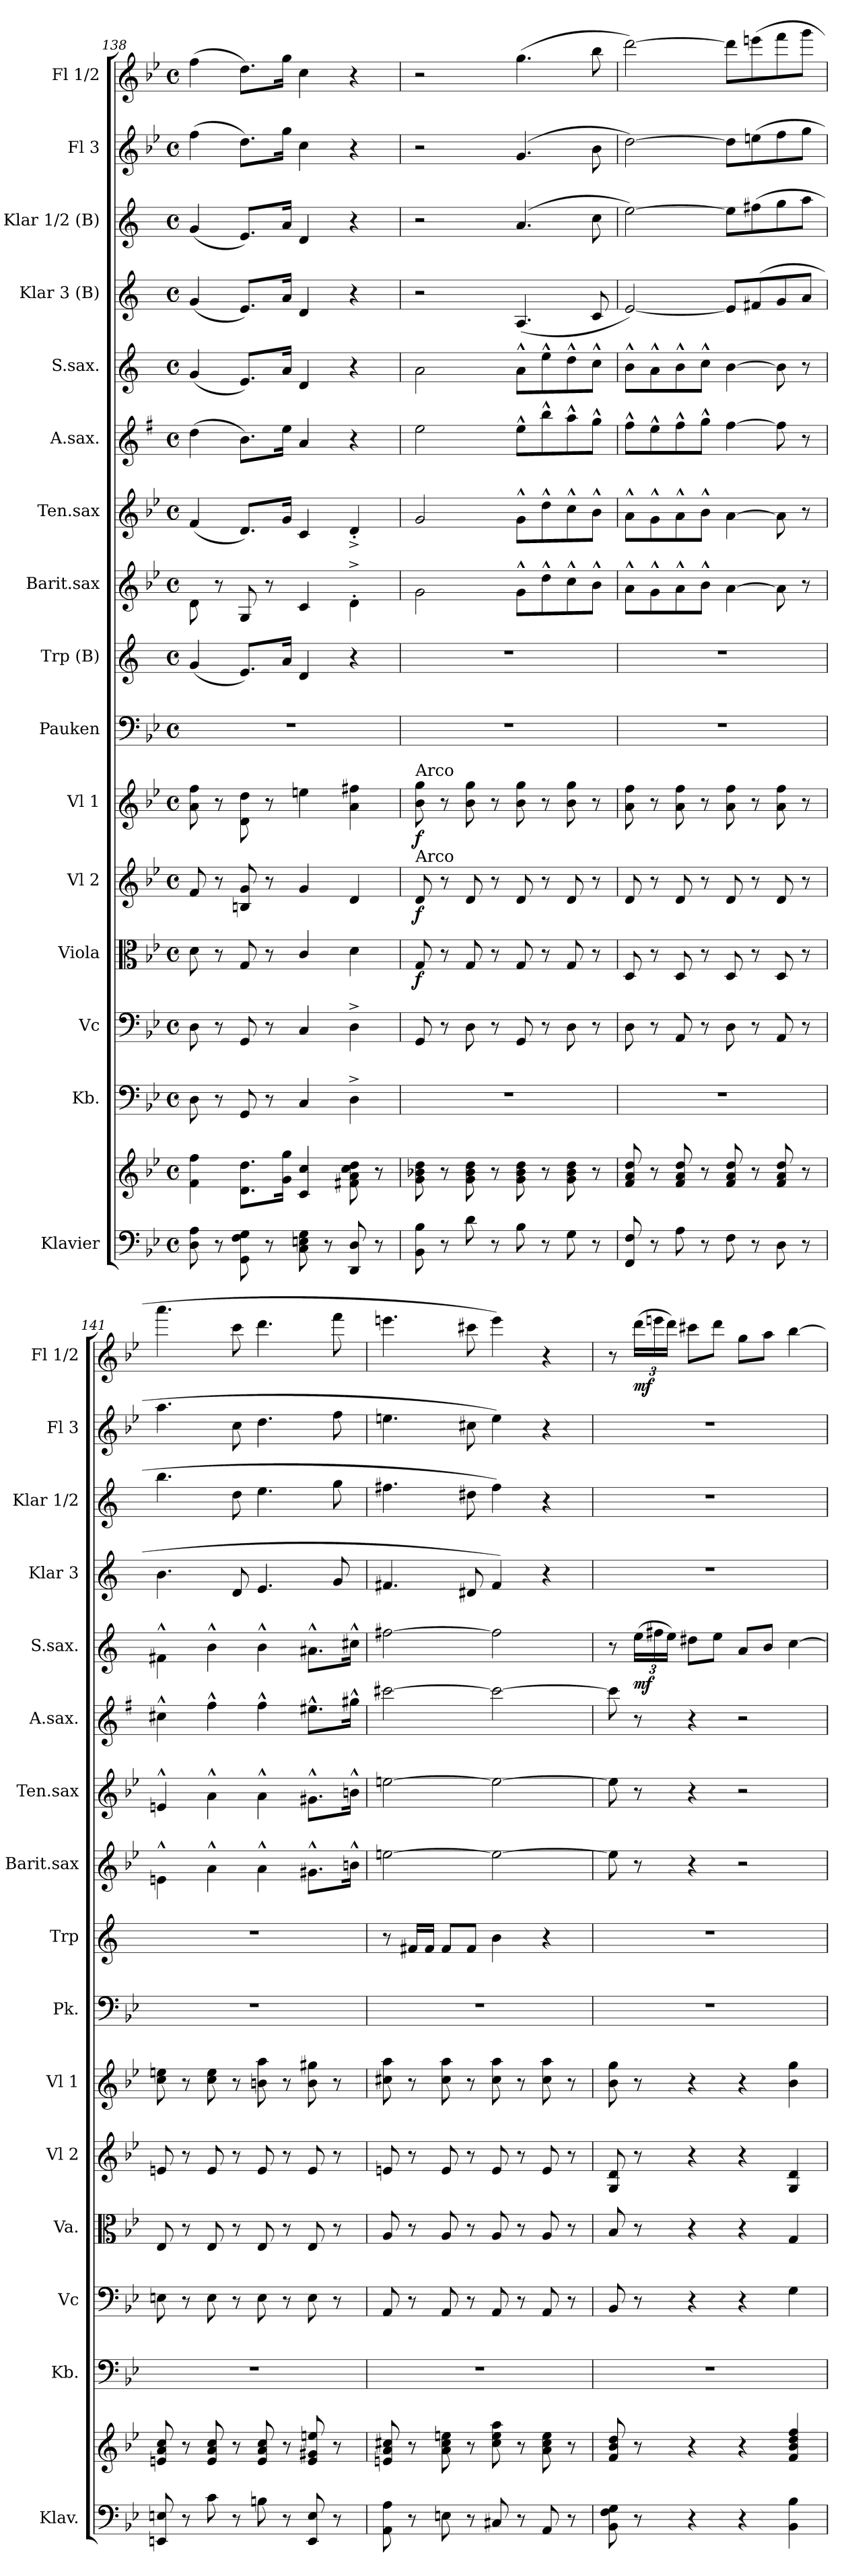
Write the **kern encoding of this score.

**kern	**kern	**kern	**kern	**kern	**dynam	**kern	**dynam	**kern	**dynam	**kern	**kern	**kern	**kern	**kern	**kern	**dynam	**kern	**kern	**kern	**kern	**dynam
*part16	*part16	*part15	*part14	*part13	*part13	*part12	*part12	*part11	*part11	*part10	*part9	*part8	*part7	*part6	*part5	*part5	*part4	*part3	*part2	*part1	*part1
*staff17	*staff16	*staff15	*staff14	*staff13	*staff13	*staff12	*staff12	*staff11	*staff11	*staff10	*staff9	*staff8	*staff7	*staff6	*staff5	*staff5	*staff4	*staff3	*staff2	*staff1	*staff1
*I"Klavier	*	*I"Kb.	*I"Vc	*I"Viola	*	*I"Vl 2	*	*I"Vl 1	*	*I"Pauken	*I"Trp (B)	*I"Barit.sax	*I"Ten.sax	*I"A.sax.	*I"S.sax.	*	*I"Klar 3 (B)	*I"Klar 1/2 (B)	*I"Fl 3	*I"Fl 1/2	*
*I'Klav.	*	*I'Kb.	*I'Vc	*I'Va.	*	*I'Vl 2	*	*I'Vl 1	*	*I'Pk.	*I'Trp	*I'Barit.sax	*I'Ten.sax	*I'A.sax.	*I'S.sax.	*	*I'Klar 3	*I'Klar 1/2	*I'Fl 3	*I'Fl 1/2	*
!!LO:PB:g=z
*clefF4	*clefG2	*clefF4	*clefF4	*clefC3	*	*clefG2	*	*clefG2	*	*clefF4	*clefG2	*clefG2	*clefG2	*clefG2	*clefG2	*	*clefG2	*clefG2	*clefG2	*clefG2	*
*	*	*ITrd7c12	*	*	*	*	*	*	*	*	*ITrd1c2	*ITrd12c21	*ITrd8c14	*ITrd5c9	*ITrd1c2	*	*ITrd1c2	*ITrd1c2	*	*	*
*k[b-e-]	*k[b-e-]	*k[b-e-]	*k[b-e-]	*k[b-e-]	*	*k[b-e-]	*	*k[b-e-]	*	*k[b-e-]	*k[b-e-]	*k[b-e-]	*k[b-e-]	*k[b-e-]	*k[b-e-]	*	*k[b-e-]	*k[b-e-]	*k[b-e-]	*k[b-e-]	*
*g:	*g:	*g:	*g:	*g:	*	*g:	*	*g:	*	*g:	*g:	*g:	*g:	*g:	*g:	*	*g:	*g:	*g:	*g:	*
*M4/4	*M4/4	*M4/4	*M4/4	*M4/4	*	*M4/4	*	*M4/4	*	*M4/4	*M4/4	*M4/4	*M4/4	*M4/4	*M4/4	*	*M4/4	*M4/4	*M4/4	*M4/4	*
*met(c)	*met(c)	*met(c)	*met(c)	*met(c)	*	*met(c)	*	*met(c)	*	*met(c)	*met(c)	*met(c)	*met(c)	*met(c)	*met(c)	*	*met(c)	*met(c)	*met(c)	*met(c)	*
=138	=138	=138	=138	=138	=138	=138	=138	=138	=138	=138	=138	=138	=138	=138	=138	=138	=138	=138	=138	=138	=138
8D\ 8A\	4f\ 4ff\	8DD\	8D\	8d\	.	8f/	.	8a\ 8ff\	.	1r	(4f/	8D\	(4F/	(4f\	(4f/	.	(4f/	(4f/	(4ff\	(4ff\	.
8r	.	8r	8r	8r	.	8r	.	8r	.	.	.	8r	.	.	.	.	.	.	.	.	.
8GG\ 8F\ 8G\	8.d\ 8.dd\L	8GGG/	8GG/	8G/	.	8Bn/ 8g/	.	8d\ 8dd\	.	.	8.d/L)	8GG/	8.D/L)	8.d\L)	8.d/L)	.	8.d/L)	8.d/L)	8.dd\L)	8.dd\L)	.
8r	.	8r	8r	8r	.	8r	.	8r	.	.	.	8r	.	.	.	.	.	.	.	.	.
.	16g\ 16gg\Jk	.	.	.	.	.	.	.	.	.	16g/Jk	.	16G/Jk	16g\Jk	16g/Jk	.	16g/Jk	16g/Jk	16gg\Jk	16gg\Jk	.
8C\ 8En\ 8G\	4c/ 4cc/	4CC/	4C/	4c/	.	4g/	.	4een\	.	.	4c/	4C/	4C/	4c/	4c/	.	4c/	4c/	4cc\	4cc\	.
8r	.	.	.	.	.	.	.	.	.	.	.	.	.	.	.	.	.	.	.	.	.
8DD/ 8D/	8f#X\ 8a\ 8cc\ 8dd\	4DD^\	4D^\	4d>\	.	4d/	.	4a\ 4ff#X\	.	.	4r	4D^'\	4D^'/	4r	4r	.	4r	4r	4r	4r	.
8r	8r	.	.	.	.	.	.	.	.	.	.	.	.	.	.	.	.	.	.	.	.
=139	=139	=139	=139	=139	=139	=139	=139	=139	=139	=139	=139	=139	=139	=139	=139	=139	=139	=139	=139	=139	=139
!	!	!	!	!	!	!	!	!LO:TX:a:t=Arco	!	!	!	!	!	!	!	!	!	!	!	!	!
!	!	!	!	!	!	!LO:TX:a:t=Arco	!	!	!	!	!	!	!	!	!	!	!	!	!	!	!
!	!	!	!	!	!LO:DY:b	!	!LO:DY:b	!	!LO:DY:b	!	!	!	!	!	!	!	!	!	!	!	!
8BB-\ 8B-\	8g\ 8b-X\ 8dd\	1r	8GG/	8G/	f	8d/	f	8b-\ 8gg\	f	1r	1r	2G\	2G/	2g\	2g\	.	2r	2r	2r	2r	.
8r	8r	.	8r	8r	.	8r	.	8r	.	.	.	.	.	.	.	.	.	.	.	.	.
8d\	8g\ 8b-\ 8dd\	.	8D\	8G/	.	8d/	.	8b-\ 8gg\	.	.	.	.	.	.	.	.	.	.	.	.	.
8r	8r	.	8r	8r	.	8r	.	8r	.	.	.	.	.	.	.	.	.	.	.	.	.
8B-\	8g\ 8b-\ 8dd\	.	8GG/	8G/	.	8d/	.	8b-\ 8gg\	.	.	.	8G^^\L	8G^^\L	8g^^\L	8g^^\L	.	(4.G/	(4.g/	(4.g/	(4.gg\	.
8r	8r	.	8r	8r	.	8r	.	8r	.	.	.	8d^^\	8d^^\	8dd^^\	8dd^^\	.	.	.	.	.	.
8G\	8g\ 8b-\ 8dd\	.	8D\	8G/	.	8d/	.	8b-\ 8gg\	.	.	.	8c^^\	8c^^\	8cc^^\	8cc^^\	.	.	.	.	.	.
8r	8r	.	8r	8r	.	8r	.	8r	.	.	.	8B-^^\J	8B-^^\J	8b-^^\J	8b-^^\J	.	8B-/	8b-\	8b-\	8bb-\	.
=140	=140	=140	=140	=140	=140	=140	=140	=140	=140	=140	=140	=140	=140	=140	=140	=140	=140	=140	=140	=140	=140
8FF/ 8F/	8f/ 8a/ 8dd/	1r	8D\	8D/	.	8d/	.	8a\ 8ff\	.	1r	1r	8A^^\L	8A^^\L	8a^^\L	8a^^\L	.	[<2d/)	[>2dd\)	[>2dd\)	[>2ddd\)	.
8r	8r	.	8r	8r	.	8r	.	8r	.	.	.	8G^^\	8G^^\	8g^^\	8g^^\	.	.	.	.	.	.
8A\	8f/ 8a/ 8dd/	.	8AA/	8D/	.	8d/	.	8a\ 8ff\	.	.	.	8A^^\	8A^^\	8a^^\	8a^^\	.	.	.	.	.	.
8r	8r	.	8r	8r	.	8r	.	8r	.	.	.	8B-^^\J	8B-^^\J	8b-^^\J	8b-^^\J	.	.	.	.	.	.
8F\	8f/ 8a/ 8dd/	.	8D\	8D/	.	8d/	.	8a\ 8ff\	.	.	.	[>4A\	[>4A\	[>4a\	[>4a\	.	8d/L]	8dd\L]	8dd\L]	8ddd\L]	.
8r	8r	.	8r	8r	.	8r	.	8r	.	.	.	.	.	.	.	.	(8en/	(8een\	(8een\	(8eeen\	.
8D\	8f/ 8a/ 8dd/	.	8AA/	8D/	.	8d/	.	8a\ 8ff\	.	.	.	8A\]	8A\]	8a\]	8a\]	.	8f/	8ff\	8ff\	8fff\	.
8r	8r	.	8r	8r	.	8r	.	8r	.	.	.	8r	8r	8r	8r	.	8g/J	8gg\J	8gg\J	8ggg\J	.
=141	=141	=141	=141	=141	=141	=141	=141	=141	=141	=141	=141	=141	=141	=141	=141	=141	=141	=141	=141	=141	=141
8EEn/ 8En/	8en/ 8a/ 8cc/	1r	8En\	8E-/	.	8en/	.	8cc\ 8een\	.	1r	1r	4En^^\	4En^^/	4en^^\	4en^^\	.	4.a\	4.aa\	4.aa\	4.aaa\	.
8r	8r	.	8r	8r	.	8r	.	8r	.	.	.	.	.	.	.	.	.	.	.	.	.
8c\	8e/ 8a/ 8cc/	.	8E\	8E-/	.	8e/	.	8cc\ 8ee\	.	.	.	4A^^\	4A^^\	4a^^\	4a^^\	.	.	.	.	.	.
8r	8r	.	8r	8r	.	8r	.	8r	.	.	.	.	.	.	.	.	8c/	8cc\	8cc\	8ccc\	.
8Bn\	8e/ 8a/ 8cc/	.	8E\	8E-/	.	8e/	.	8bn\ 8aa\	.	.	.	4A^^\	4A^^\	4a^^\	4a^^\	.	4.d/	4.dd\	4.dd\	4.ddd\	.
8r	8r	.	8r	8r	.	8r	.	8r	.	.	.	.	.	.	.	.	.	.	.	.	.
8EE/ 8E/	8e/ 8g#X/ 8een/	.	8E\	8E-/	.	8e/	.	8b\ 8gg#X\	.	.	.	8.G#X^^\L	8.G#X^^\L	8.g#X^^\L	8.g#X^^\L	.	.	.	.	.	.
8r	8r	.	8r	8r	.	8r	.	8r	.	.	.	.	.	.	.	.	8f/	8ff\	8ff\	8fff\	.
.	.	.	.	.	.	.	.	.	.	.	.	16Bn^^\Jk	16Bn^^\Jk	16bn^^\Jk	16bn^^\Jk	.	.	.	.	.	.
!!LO:PB:g=z
=142	=142	=142	=142	=142	=142	=142	=142	=142	=142	=142	=142	=142	=142	=142	=142	=142	=142	=142	=142	=142	=142
8AA\ 8A\	8en/ 8a/ 8cc#X/	1r	8AA/	8A/	.	8en/	.	8cc#X\ 8aa\	.	1r	8r	[>2en\	[>2en\	[>2een\	[>2een\	.	4.en/	4.een\	4.een\	4.eeen\	.
8r	8r	.	8r	8r	.	8r	.	8r	.	.	16en/LL	.	.	.	.	.	.	.	.	.	.
.	.	.	.	.	.	.	.	.	.	.	16e/JJ	.	.	.	.	.	.	.	.	.	.
8En\	8a\ 8cc#\ 8een\	.	8AA/	8A/	.	8e/	.	8cc#\ 8aa\	.	.	8e/L	.	.	.	.	.	.	.	.	.	.
8r	8r	.	8r	8r	.	8r	.	8r	.	.	8e/J	.	.	.	.	.	8c#X/	8cc#X\	8cc#X\	8ccc#X\	.
8C#X/	8cc#\ 8ee\ 8aa\	.	8AA/	8A/	.	8e/	.	8cc#\ 8aa\	.	.	4a\	2e\_	2e\_	2ee\_	2ee\]	.	4e/)	4ee\)	4ee\)	4eee\)	.
8r	8r	.	8r	8r	.	8r	.	8r	.	.	.	.	.	.	.	.	.	.	.	.	.
8AA/	8a\ 8cc#\ 8ee\	.	8AA/	8A/	.	8e/	.	8cc#\ 8aa\	.	.	4r	.	.	.	.	.	4r	4r	4r	4r	.
8r	8r	.	8r	8r	.	8r	.	8r	.	.	.	.	.	.	.	.	.	.	.	.	.
=143	=143	=143	=143	=143	=143	=143	=143	=143	=143	=143	=143	=143	=143	=143	=143	=143	=143	=143	=143	=143	=143
8BB-\ 8F\ 8G\	8f/ 8b-/ 8dd/	1r	8BB-/	8B-/	.	8G/ 8d/	.	8b-\ 8gg\	.	1r	1r	8e\]	8e\]	8ee\]	8r	.	1r	1r	1r	8r	.
*	*	*	*	*	*	*	*	*	*	*	*	*	*	*	*Xbrackettup	*	*	*	*	*Xbrackettup	*
!	!	!	!	!	!	!	!	!	!	!	!	!	!	!	!	!LO:DY:b	!	!	!	!	!LO:DY:b
8r	8r	.	8r	8r	.	8r	.	8r	.	.	.	8r	8r	8r	(24dd\LL	mf	.	.	.	(24ddd\LL	mf
.	.	.	.	.	.	.	.	.	.	.	.	.	.	.	24een\	.	.	.	.	24eeen\	.
.	.	.	.	.	.	.	.	.	.	.	.	.	.	.	24dd\JJ)	.	.	.	.	24ddd\JJ)	.
4r	4r	.	4r	4r	.	4r	.	4r	.	.	.	4r	4r	4r	8cc#X\L	.	.	.	.	8ccc#X\L	.
.	.	.	.	.	.	.	.	.	.	.	.	.	.	.	8dd\J	.	.	.	.	8ddd\J	.
4r	4r	.	4r	4r	.	4r	.	4r	.	.	.	2r	2r	2r	8g/L	.	.	.	.	8gg\L	.
.	.	.	.	.	.	.	.	.	.	.	.	.	.	.	8a/J	.	.	.	.	8aa\J	.
4BB-\ 4B-\	4f/ 4b-/ 4dd/ 4ff/	.	4G\	4G/	.	4G/ 4d/	.	4b-\ 4gg\	.	.	.	.	.	.	[>4b-\	.	.	.	.	[>4bb-\	.
=	=	=	=	=	=	=	=	=	=	=	=	=	=	=	=	=	=	=	=	=	=
*-	*-	*-	*-	*-	*-	*-	*-	*-	*-	*-	*-	*-	*-	*-	*-	*-	*-	*-	*-	*-	*-
